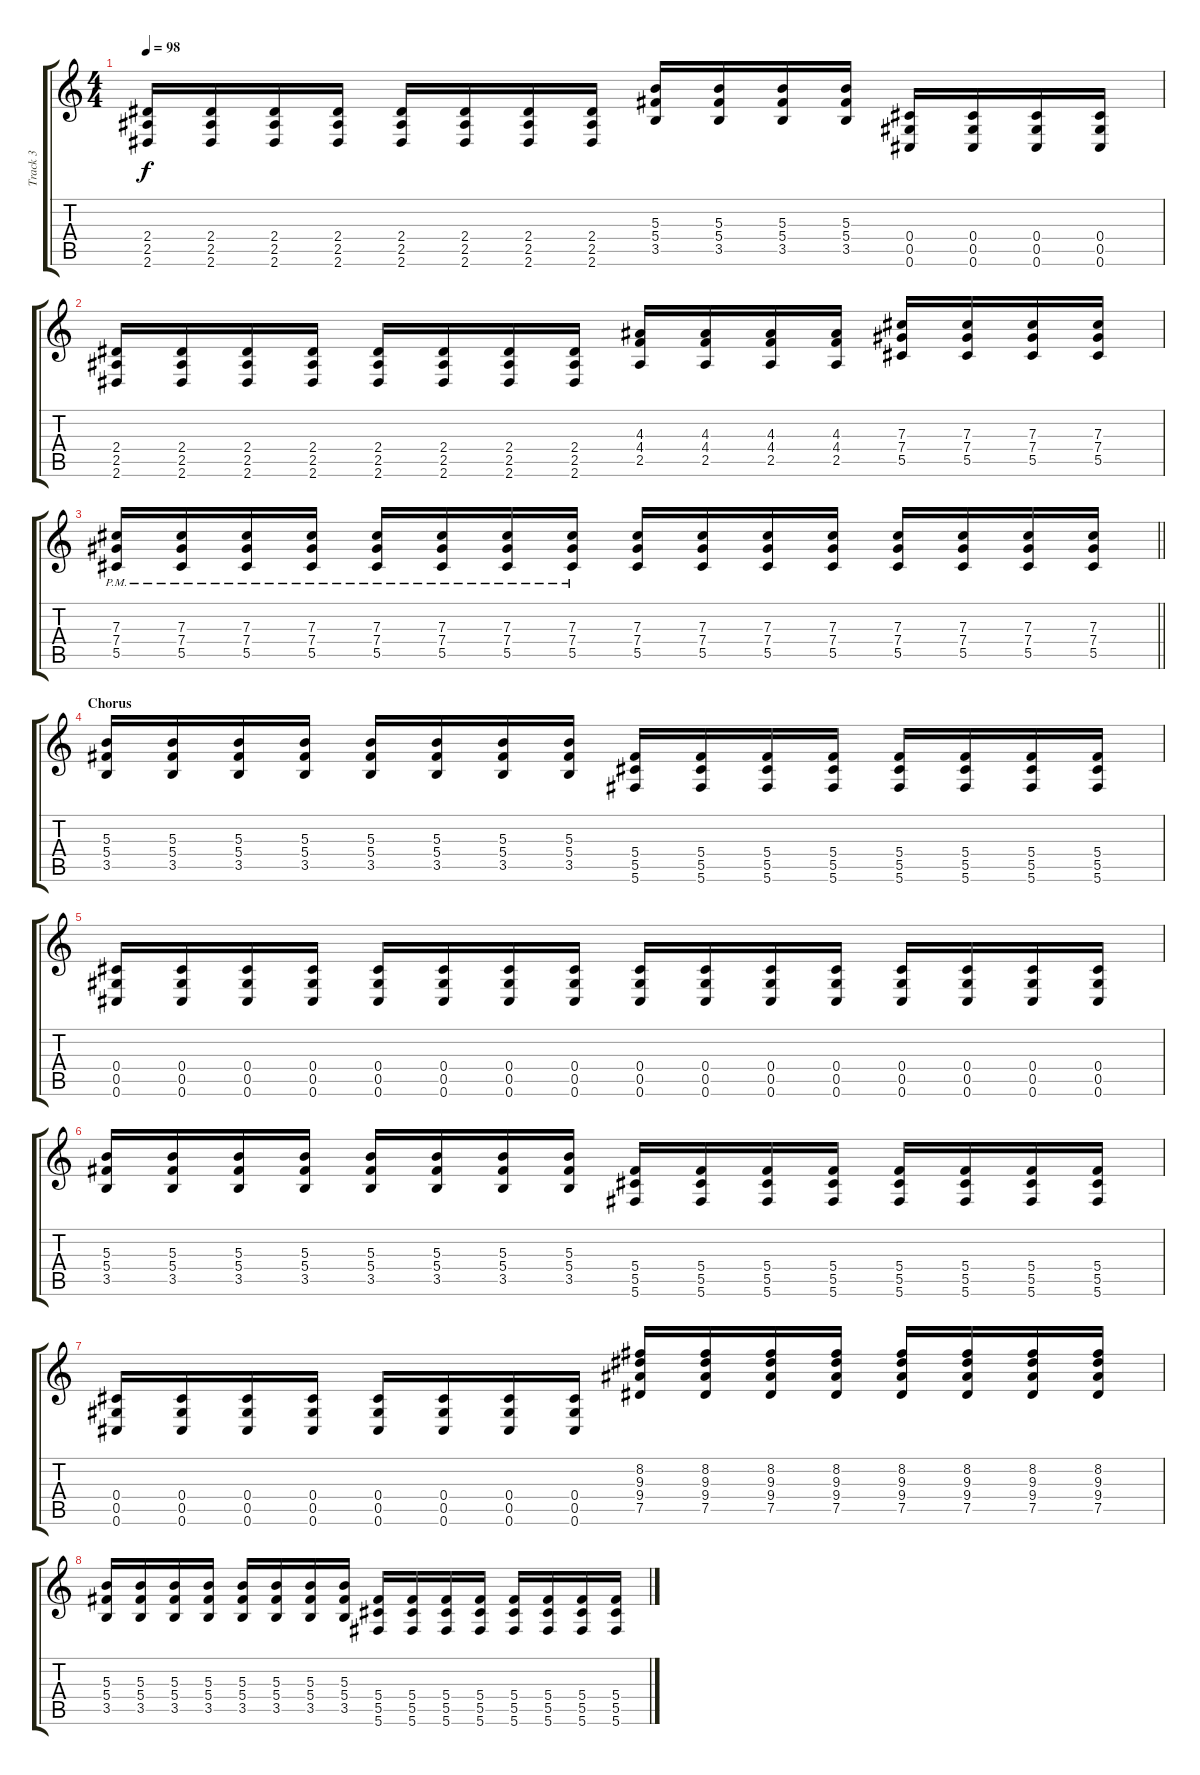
\track ("Track 3" "Track 3") {instrument distortionguitar}
\staff {score tabs}
\tuning (Eb4 Bb3 Gb3 Db3 Ab2 Db2) {hide}
\ts (4 4)
\tempo 98
\clef g2
\ks c
(2.4 2.5 2.6).16{dy f} (2.4 2.5 2.6).16 (2.4 2.5 2.6).16 (2.4 2.5 2.6).16 (2.4 2.5 2.6).16 (2.4 2.5 2.6).16 (2.4 2.5 2.6).16 (2.4 2.5 2.6).16 (5.3 5.4 3.5).16 (5.3 5.4 3.5).16 (5.3 5.4 3.5).16 (5.3 5.4 3.5).16 (0.4 0.5 0.6).16 (0.4 0.5 0.6).16 (0.4 0.5 0.6).16 (0.4 0.5 0.6).16 |
(2.4 2.5 2.6).16 (2.4 2.5 2.6).16 (2.4 2.5 2.6).16 (2.4 2.5 2.6).16 (2.4 2.5 2.6).16 (2.4 2.5 2.6).16 (2.4 2.5 2.6).16 (2.4 2.5 2.6).16 (4.3 4.4 2.5).16 (4.3 4.4 2.5).16 (4.3 4.4 2.5).16 (4.3 4.4 2.5).16 (7.3 7.4 5.5).16 (7.3 7.4 5.5).16 (7.3 7.4 5.5).16 (7.3 7.4 5.5).16 |
\barLineRight lightlight
(7.3{pm} 7.4{pm} 5.5{pm}).16 (7.3{pm} 7.4{pm} 5.5{pm}).16 (7.3{pm} 7.4{pm} 5.5{pm}).16 (7.3{pm} 7.4{pm} 5.5{pm}).16 (7.3{pm} 7.4{pm} 5.5{pm}).16 (7.3{pm} 7.4{pm} 5.5{pm}).16 (7.3{pm} 7.4{pm} 5.5{pm}).16 (7.3{pm} 7.4{pm} 5.5{pm}).16 (7.3 7.4 5.5).16 (7.3 7.4 5.5).16 (7.3 7.4 5.5).16 (7.3 7.4 5.5).16 (7.3 7.4 5.5).16 (7.3 7.4 5.5).16 (7.3 7.4 5.5).16 (7.3 7.4 5.5).16 |
\section ("" "Chorus")
(5.3 5.4 3.5).16 (5.3 5.4 3.5).16 (5.3 5.4 3.5).16 (5.3 5.4 3.5).16 (5.3 5.4 3.5).16 (5.3 5.4 3.5).16 (5.3 5.4 3.5).16 (5.3 5.4 3.5).16 (5.4 5.5 5.6).16 (5.4 5.5 5.6).16 (5.4 5.5 5.6).16 (5.4 5.5 5.6).16 (5.4 5.5 5.6).16 (5.4 5.5 5.6).16 (5.4 5.5 5.6).16 (5.4 5.5 5.6).16 |
(0.4 0.5 0.6).16 (0.4 0.5 0.6).16 (0.4 0.5 0.6).16 (0.4 0.5 0.6).16 (0.4 0.5 0.6).16 (0.4 0.5 0.6).16 (0.4 0.5 0.6).16 (0.4 0.5 0.6).16 (0.4 0.5 0.6).16 (0.4 0.5 0.6).16 (0.4 0.5 0.6).16 (0.4 0.5 0.6).16 (0.4 0.5 0.6).16 (0.4 0.5 0.6).16 (0.4 0.5 0.6).16 (0.4 0.5 0.6).16 |
(5.3 5.4 3.5).16 (5.3 5.4 3.5).16 (5.3 5.4 3.5).16 (5.3 5.4 3.5).16 (5.3 5.4 3.5).16 (5.3 5.4 3.5).16 (5.3 5.4 3.5).16 (5.3 5.4 3.5).16 (5.4 5.5 5.6).16 (5.4 5.5 5.6).16 (5.4 5.5 5.6).16 (5.4 5.5 5.6).16 (5.4 5.5 5.6).16 (5.4 5.5 5.6).16 (5.4 5.5 5.6).16 (5.4 5.5 5.6).16 |
(0.4 0.5 0.6).16 (0.4 0.5 0.6).16 (0.4 0.5 0.6).16 (0.4 0.5 0.6).16 (0.4 0.5 0.6).16 (0.4 0.5 0.6).16 (0.4 0.5 0.6).16 (0.4 0.5 0.6).16 (8.2 9.3 9.4 7.5).16 (8.2 9.3 9.4 7.5).16 (8.2 9.3 9.4 7.5).16 (8.2 9.3 9.4 7.5).16 (8.2 9.3 9.4 7.5).16 (8.2 9.3 9.4 7.5).16 (8.2 9.3 9.4 7.5).16 (8.2 9.3 9.4 7.5).16 |
(5.3 5.4 3.5).16 (5.3 5.4 3.5).16 (5.3 5.4 3.5).16 (5.3 5.4 3.5).16 (5.3 5.4 3.5).16 (5.3 5.4 3.5).16 (5.3 5.4 3.5).16 (5.3 5.4 3.5).16 (5.4 5.5 5.6).16 (5.4 5.5 5.6).16 (5.4 5.5 5.6).16 (5.4 5.5 5.6).16 (5.4 5.5 5.6).16 (5.4 5.5 5.6).16 (5.4 5.5 5.6).16 (5.4 5.5 5.6).16
